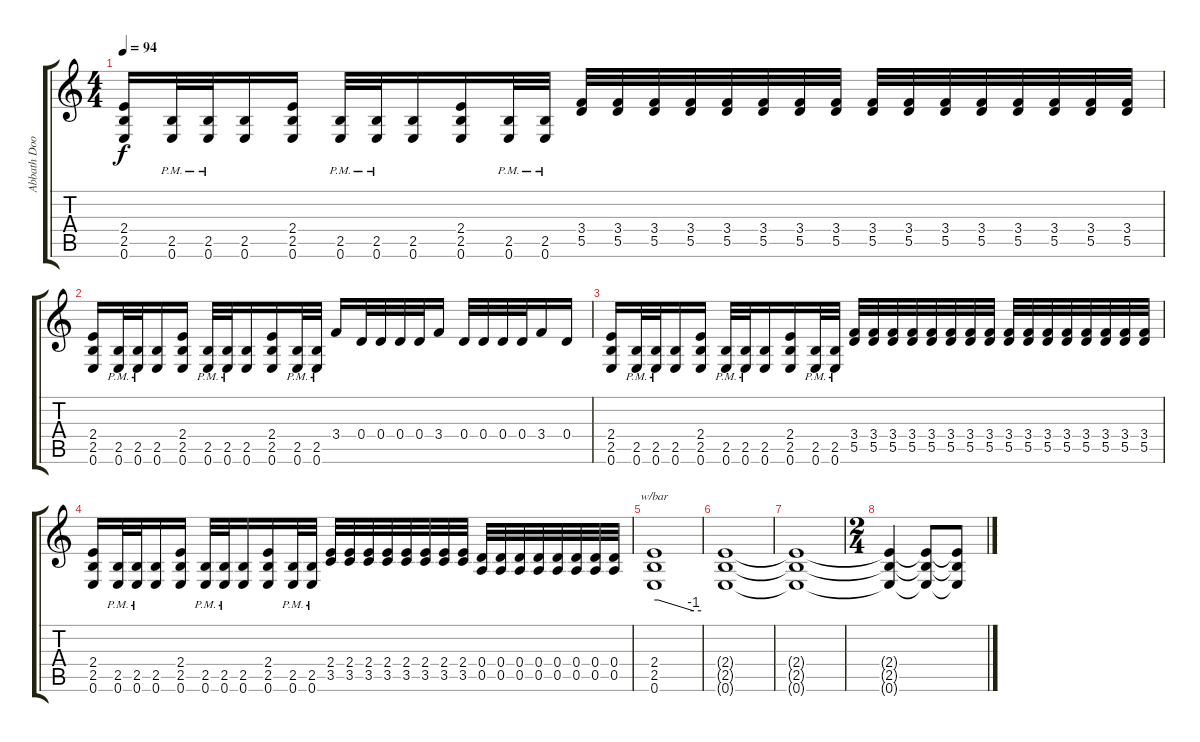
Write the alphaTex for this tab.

\track ("Abbath Doom Occulta (Guitar)" "Abbath Doo") {instrument distortionguitar}
\staff {score tabs}
\tuning (E4 B3 G3 D3 A2 E2) {hide}
\ts (4 4)
\tempo 94
\clef g2
\ks c
(2.4 2.5 0.6).16{dy f} (2.5{pm} 0.6{pm}).32 (2.5{pm} 0.6{pm}).32 (2.5 0.6).16 (2.4 2.5 0.6).16 (2.5{pm} 0.6{pm}).32 (2.5{pm} 0.6{pm}).32 (2.5 0.6).16 (2.4 2.5 0.6).16 (2.5{pm} 0.6{pm}).32 (2.5{pm} 0.6{pm}).32 (3.4 5.5).32 (3.4 5.5).32 (3.4 5.5).32 (3.4 5.5).32 (3.4 5.5).32 (3.4 5.5).32 (3.4 5.5).32 (3.4 5.5).32 (3.4 5.5).32 (3.4 5.5).32 (3.4 5.5).32 (3.4 5.5).32 (3.4 5.5).32 (3.4 5.5).32 (3.4 5.5).32 (3.4 5.5).32 |
(2.4 2.5 0.6).16 (2.5{pm} 0.6{pm}).32 (2.5{pm} 0.6{pm}).32 (2.5 0.6).16 (2.4 2.5 0.6).16 (2.5{pm} 0.6{pm}).32 (2.5{pm} 0.6{pm}).32 (2.5 0.6).16 (2.4 2.5 0.6).16 (2.5{pm} 0.6{pm}).32 (2.5{pm} 0.6{pm}).32 3.4.16 0.4.32 0.4.32 0.4.32 0.4.32 3.4.16 0.4.32 0.4.32 0.4.32 0.4.32 3.4.16 0.4.16 |
(2.4 2.5 0.6).16 (2.5{pm} 0.6{pm}).32 (2.5{pm} 0.6{pm}).32 (2.5 0.6).16 (2.4 2.5 0.6).16 (2.5{pm} 0.6{pm}).32 (2.5{pm} 0.6{pm}).32 (2.5 0.6).16 (2.4 2.5 0.6).16 (2.5{pm} 0.6{pm}).32 (2.5{pm} 0.6{pm}).32 (3.4 5.5).32 (3.4 5.5).32 (3.4 5.5).32 (3.4 5.5).32 (3.4 5.5).32 (3.4 5.5).32 (3.4 5.5).32 (3.4 5.5).32 (3.4 5.5).32 (3.4 5.5).32 (3.4 5.5).32 (3.4 5.5).32 (3.4 5.5).32 (3.4 5.5).32 (3.4 5.5).32 (3.4 5.5).32 |
(2.4 2.5 0.6).16 (2.5{pm} 0.6{pm}).32 (2.5{pm} 0.6{pm}).32 (2.5 0.6).16 (2.4 2.5 0.6).16 (2.5{pm} 0.6{pm}).32 (2.5{pm} 0.6{pm}).32 (2.5 0.6).16 (2.4 2.5 0.6).16 (2.5{pm} 0.6{pm}).32 (2.5{pm} 0.6{pm}).32 (2.4 3.5).32 (2.4 3.5).32 (2.4 3.5).32 (2.4 3.5).32 (2.4 3.5).32 (2.4 3.5).32 (2.4 3.5).32 (2.4 3.5).32 (0.4 0.5).32 (0.4 0.5).32 (0.4 0.5).32 (0.4 0.5).32 (0.4 0.5).32 (0.4 0.5).32 (0.4 0.5).32 (0.4 0.5).32 |
(2.4 2.5 0.6).1{tbe (custom default 0 0 5 0 50 -4 60 -4)} |
(2.4{t} 2.5{t} 0.6{t}).1 |
(2.4{t} 2.5{t} 0.6{t}).1 |
\ts (2 4)
(2.4{t} 2.5{t} 0.6{t}).4 (2.4{t} 2.5{t} 0.6{t}).8 (2.4{t} 2.5{t} 0.6{t}).8
